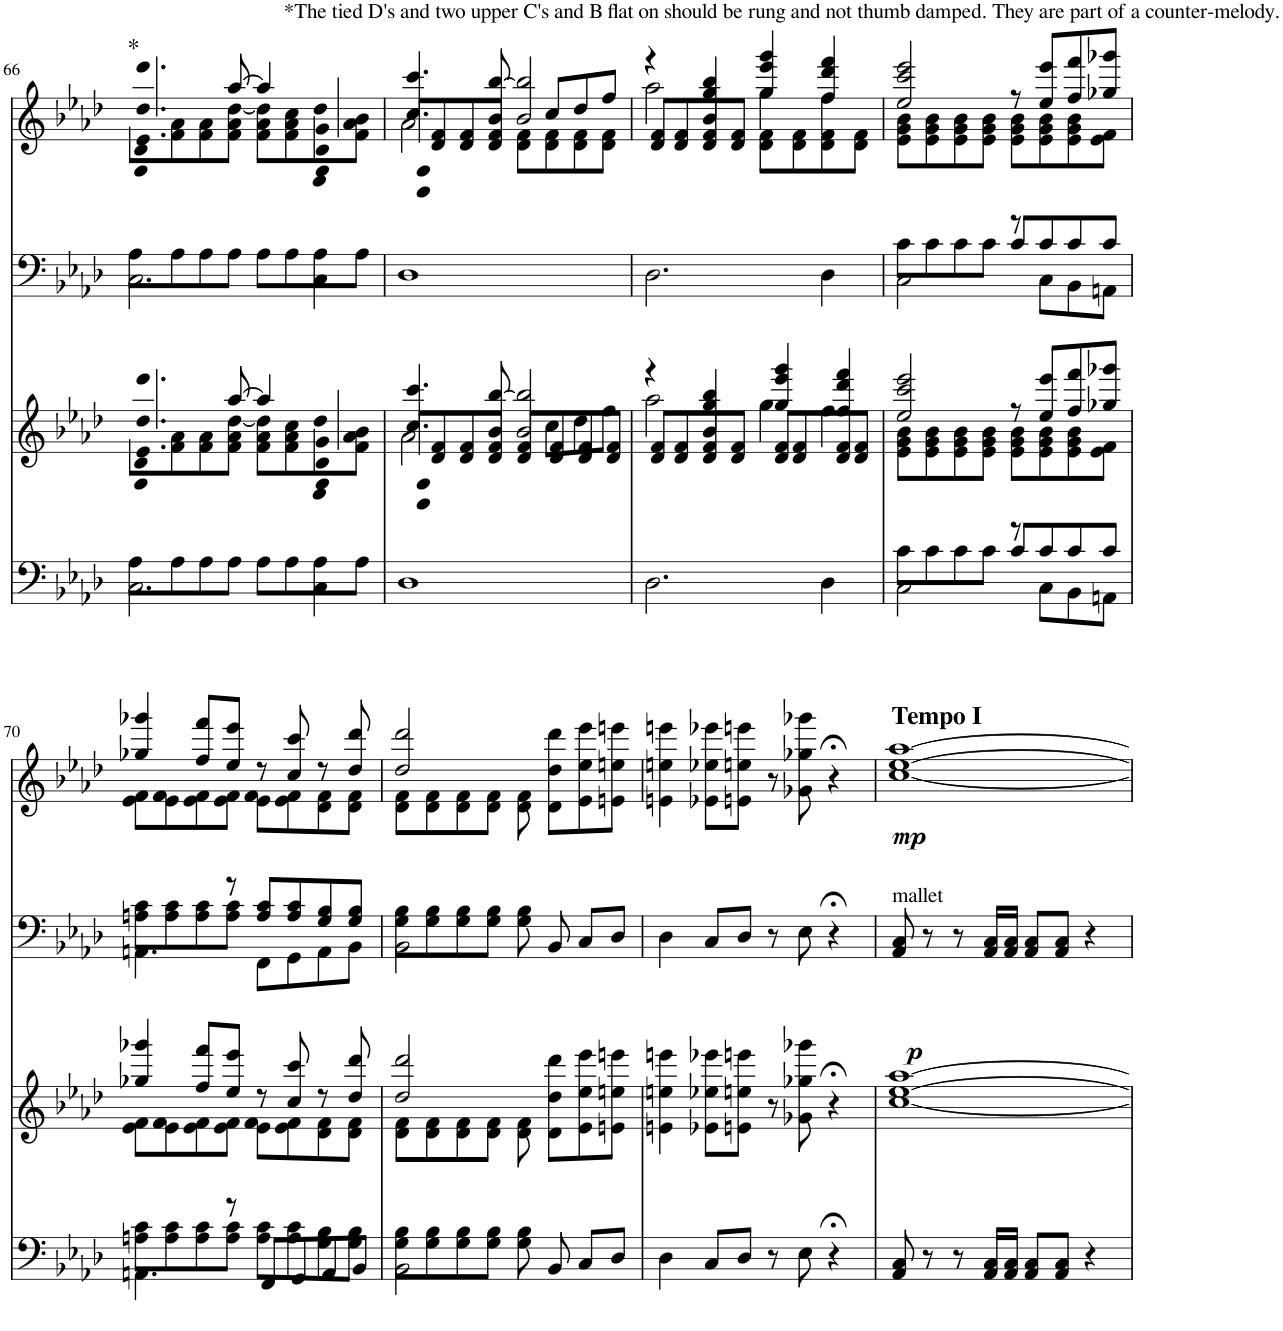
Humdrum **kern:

**kern	**kern	**kern	**dynam	**kern	**dynam
*part3	*part3	*part2	*part2	*part1	*part1
*staff4	*staff3	*staff2	*staff2	*staff1	*staff1
*I"Piano	*	*I"Low Hand Bells	*	*I"High Hand Bells	*
*I'Pno	*	*	*	*	*
!!LO:PB:g=z
*clefF4	*clefG2	*clefF4	*	*clefG2	*
*k[b-e-a-d-]	*k[b-e-a-d-]	*k[b-e-a-d-]	*	*k[b-e-a-d-]	*
*M4/4	*M4/4	*M4/4	*	*M4/4	*
=66	=66	=66	=66	=66	=66
*^	*^	*^	*	*^	*
!	!	!	!	!	!	!	!LO:TX:a:t=*	!	!
2.C\	8A-\L	4.b-/ 4.ee-/ 4.bb-/	8f\ 8a-\L	2.C\	8A-\L	.	4.b-/ 4.ee-/ 4.bb-/	8f\ 8a-\L	.
.	8A-\	.	8f\ 8a-\	.	8A-\	.	.	8f\ 8a-\	.
.	8A-\	.	8f\ 8a-\	.	8A-\	.	.	8f\ 8a-\	.
.	8A-\J	[8aa-/	8f\ 8a-\ [8dd-\J	.	8A-\J	.	[8aa-/	8f\ 8a-\ [8dd-\J	.
.	8A-\L	4aa-/]	8f\ 8a-\ 8dd-\]L	.	8A-\L	.	4aa-/]	8f\ 8a-\ 8dd-\]L	.
!	!	!	!	!	!	!	!	!LO:TX:a:t=*The tied D's and two upper C's and B flat on should be rung and not thumb damped. They are part of a counter-melody.	!
.	8A-\	.	8f\ 8a-\ 8cc\	.	8A-\	.	.	8f\ 8a-\ 8cc\	.
4C\	8A-\	4e-/ 4ee-/	8f\ 8a-\ 8cc\	4C\	8A-\	.	4e-/ 4ee-/	8f\ 8a-\ 8cc\	.
.	8A-\J	.	8f\ 8a-\ 8b-\J	.	8A-\J	.	.	8f\ 8a-\ 8b-\J	.
*v	*v	*	*	*v	*v	*	*	*	*
=67	=67	=67	=67	=67	=67	=67	=67
*	*	*^	*	*	*	*^	*
1D-	4.cc/ 4.ccc/	2a-\	8d-/ 8f/L	1D-	.	4.cc/ 4.ccc/	2a-\	8d-/ 8f/L	.
.	.	.	8d-/ 8f/	.	.	.	.	8d-/ 8f/	.
.	.	.	8d-/ 8f/	.	.	.	.	8d-/ 8f/	.
.	8b-/ [8bb-/	.	8d-/ 8f/J	.	.	8b-/ [8bb-/	.	8d-/ 8f/J	.
.	2b-/ 2bb-/]	8ryy	8d-/ 8f/L	.	.	2b-/ 2bb-/]	8ryy	8d-\ 8f\L	.
.	.	8cc\L	8d-/ 8f/	.	.	.	8cc/L	8d-\ 8f\	.
.	.	8dd-\	8d-/ 8f/	.	.	.	8dd-/	8d-\ 8f\	.
.	.	8ff\J	8d-/ 8f/J	.	.	.	8ff/J	8d-\ 8f\J	.
=68	=68	=68	=68	=68	=68	=68	=68	=68	=68
2.D-\	4r	2aa-\	8d-/ 8f/L	2.D-\	.	4r	2aa-\	8d-/ 8f/L	.
.	.	.	8d-/ 8f/	.	.	.	.	8d-/ 8f/	.
.	4b-/ 4gg/ 4bb-/	.	8d-/ 8f/	.	.	4b-/ 4gg/ 4bb-/	.	8d-/ 8f/	.
.	.	.	8d-/ 8f/J	.	.	.	.	8d-/ 8f/J	.
.	4gg/ 4eee-/ 4ggg/	4gg\	8d-/ 8f/L	.	.	4gg/ 4eee-/ 4ggg/	4gg\	8d-\ 8f\L	.
.	.	.	8d-/ 8f/	.	.	.	.	8d-\ 8f\	.
4D-\	4ff/ 4ddd-/ 4fff/	4ff\	8d-/ 8f/	4D-\	.	4ff/ 4ddd-/ 4fff/	4ff\	8d-\ 8f\	.
.	.	.	8d-/ 8f/J	.	.	.	.	8d-\ 8f\J	.
*	*	*v	*v	*	*	*	*v	*v	*
=69	=69	=69	=69	=69	=69	=69	=69
*^	*	*	*^	*	*	*	*
2C\	8c\L	2ee-/ 2ccc/ 2eee-/	8e-\ 8g\ 8b-\L	2C\	8c\L	.	2ee-/ 2ccc/ 2eee-/	8e-\ 8g\ 8b-\L	.
.	8c\	.	8e-\ 8g\ 8b-\	.	8c\	.	.	8e-\ 8g\ 8b-\	.
.	8c\	.	8e-\ 8g\ 8b-\	.	8c\	.	.	8e-\ 8g\ 8b-\	.
.	8c\J	.	8e-\ 8g\ 8b-\J	.	8c\J	.	.	8e-\ 8g\ 8b-\J	.
8r	8c/L	8r	8e-\ 8g\ 8b-\L	8r	8c/L	.	8r	8e-\ 8g\ 8b-\L	.
8C\L	8c/	8ee-/ 8eee-/L	8e-\ 8g\ 8b-\	8C\L	8c/	.	8ee-/ 8eee-/L	8e-\ 8g\ 8b-\	.
8BB-\	8c/	8ff/ 8fff/	8e-\ 8g\ 8b-\	8BB-\	8c/	.	8ff/ 8fff/	8e-\ 8g\ 8b-\	.
8AAn\J	8c/J	8gg-X/ 8ggg-X/J	8e-\ 8f\J	8AAn\J	8c/J	.	8gg-X/ 8ggg-X/J	8e-\ 8f\J	.
!!LO:LB:g=z	!!
=70	=70	=70	=70	=70	=70	=70	=70	=70	=70
4.AAn\	8An\ 8c\L	4gg-X/ 4ggg-X/	8e-\ 8f\L	4.AAn\	8An\ 8c\L	.	4gg-X/ 4ggg-X/	8e-\ 8f\L	.
.	8A\ 8c\	.	8e-\ 8f\	.	8A\ 8c\	.	.	8e-\ 8f\	.
.	8A\ 8c\	8ff/ 8fff/L	8e-\ 8f\	.	8A\ 8c\	.	8ff/ 8fff/L	8e-\ 8f\	.
8r	8A\ 8c\J	8ee-/ 8eee-/J	8e-\ 8f\J	8r	8A\ 8c\J	.	8ee-/ 8eee-/J	8e-\ 8f\J	.
8FF/L	8A\ 8c\L	8r	8e-\ 8f\L	8FF\L	8A/ 8c/L	.	8r	8e-\ 8f\L	.
8GG/	8A\ 8c\	8cc/ 8ccc/	8e-\ 8f\	8GG\	8A/ 8c/	.	8cc/ 8ccc/	8e-\ 8f\	.
8AA/	8G\ 8B-\	8r	8d-\ 8f\	8AA\	8G/ 8B-/	.	8r	8d-\ 8f\	.
8BB-/J	8G\ 8B-\J	8dd-/ 8ddd-/	8d-\ 8f\J	8BB-\J	8G/ 8B-/J	.	8dd-/ 8ddd-/	8d-\ 8f\J	.
=71	=71	=71	=71	=71	=71	=71	=71	=71	=71
2BB-\	8G\ 8B-\L	2dd-/ 2ddd-/	8d-\ 8f\L	2BB-\	8G\ 8B-\L	.	2dd-/ 2ddd-/	8d-\ 8f\L	.
.	8G\ 8B-\	.	8d-\ 8f\	.	8G\ 8B-\	.	.	8d-\ 8f\	.
.	8G\ 8B-\	.	8d-\ 8f\	.	8G\ 8B-\	.	.	8d-\ 8f\	.
.	8G\ 8B-\J	.	8d-\ 8f\J	.	8G\ 8B-\J	.	.	8d-\ 8f\J	.
8G\ 8B-\	2ryy	8d-\ 8f\	2ryy	8G\ 8B-\	2ryy	.	8d-\ 8f\	2ryy	.
8BB-/	.	8d-\ 8dd-\ 8ddd-\L	.	8BB-/	.	.	8d-\ 8dd-\ 8ddd-\L	.	.
8C/L	.	8e-\ 8ee-\ 8eee-\	.	8C/L	.	.	8e-\ 8ee-\ 8eee-\	.	.
8D-/J	.	8en\ 8een\ 8eeen\J	.	8D-/J	.	.	8en\ 8een\ 8eeen\J	.	.
*v	*v	*	*	*v	*v	*	*v	*v	*
*	*v	*v	*	*	*	*
=72	=72	=72	=72	=72	=72
4D-\	4en\ 4een\ 4eeen\	4D-\	.	4en\ 4een\ 4eeen\	.
8C/L	8e-X\ 8ee-X\ 8eee-X\L	8C/L	.	8e-X\ 8ee-X\ 8eee-X\L	.
8D-/J	8en\ 8een\ 8eeen\J	8D-/J	.	8en\ 8een\ 8eeen\J	.
8r	8r	8r	.	8r	.
8E-\	8g-X\ 8gg-X\ 8ggg-X\	8E-\	.	8g-X\ 8gg-X\ 8ggg-X\	.
4r;<	4r;<	4r;<	.	4r;<	.
=73	=73	=73	=73	=73	=73
!	!	!	!	!LO:TX:a:B:t=Tempo I	!
!	!	!LO:TX:a:t=mallet	!	!	!
!	!	!	!LO:DY:b	!	!LO:DY:b
8AA-/ 8C/	[1cc [1ee- [1aa-	8AA-/ 8C/	p	[1cc [1ee- [1aa-	mp
8r	.	8r	.	.	.
8r	.	8r	.	.	.
16AA-/ 16C/LL	.	16AA-/ 16C/LL	.	.	.
16AA-/ 16C/JJ	.	16AA-/ 16C/JJ	.	.	.
8AA-/ 8C/L	.	8AA-/ 8C/L	.	.	.
8AA-/ 8C/J	.	8AA-/ 8C/J	.	.	.
4r	.	4r	.	.	.
=	=	=	=	=	=
*-	*-	*-	*-	*-	*-
